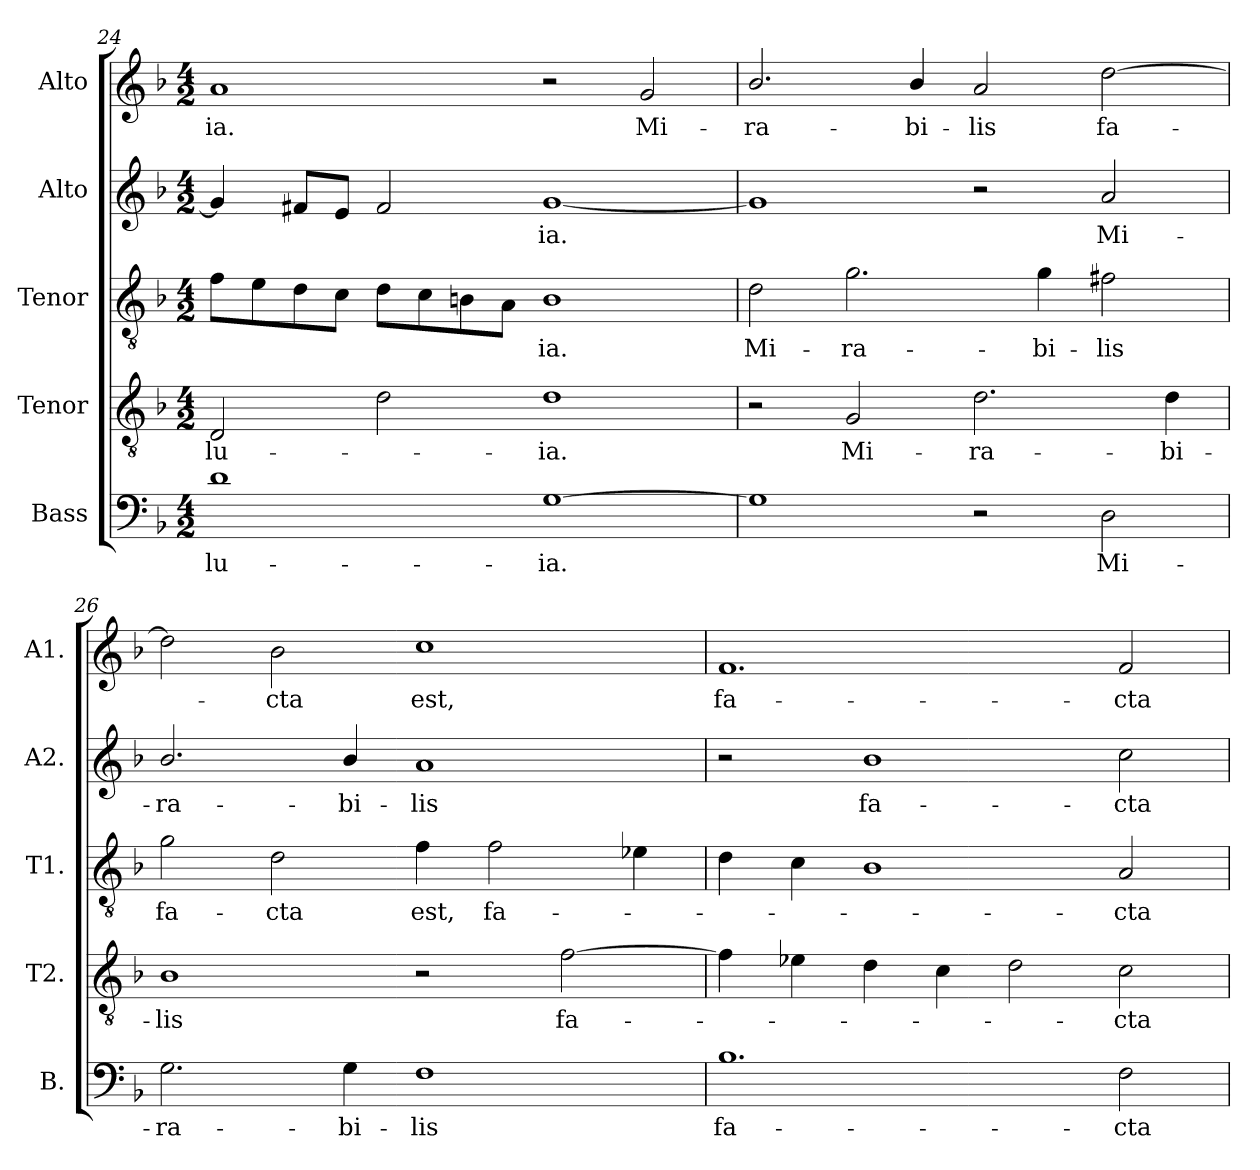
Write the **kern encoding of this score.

**kern	**text	**kern	**text	**kern	**text	**kern	**text	**kern	**text
*part5	*part5	*part4	*part4	*part3	*part3	*part2	*part2	*part1	*part1
*staff5	*staff5	*staff4	*staff4	*staff3	*staff3	*staff2	*staff2	*staff1	*staff1
*I"Bass	*	*I"Tenor	*	*I"Tenor	*	*I"Alto	*	*I"Alto	*
*I'B.	*	*I'T2.	*	*I'T1.	*	*I'A2.	*	*I'A1.	*
!!LO:LB:g=z
*clefF4	*	*clefGv2	*	*clefGv2	*	*clefG2	*	*clefG2	*
*	*	*ITrd7c12	*	*ITrd7c12	*	*	*	*	*
*k[b-]	*	*k[b-]	*	*k[b-]	*	*k[b-]	*	*k[b-]	*
*F:	*	*F:	*	*F:	*	*F:	*	*F:	*
*M4/2	*	*M4/2	*	*M4/2	*	*M4/2	*	*M4/2	*
=24	=24	=24	=24	=24	=24	=24	=24	=24	=24
!	!LO:LY:b:color=#000000	!	!	!	!	!	!	!	!
!	!	!	!LO:LY:b:color=#000000	!	!	!	!	!	!
!	!	!	!	!	!	!	!	!	!LO:LY:b:color=#000000
1di	-lu-	2DDi/	-lu-	8Fi\L	.	4gi/]	.	1ai	-ia.
.	.	.	.	8Ei\	.	.	.	.	.
.	.	.	.	8Di\	.	8f#Xi/L	.	.	.
.	.	.	.	8Ci\J	.	8ei/J	.	.	.
.	.	2Di\	.	8Di\L	.	2f#i/	.	.	.
.	.	.	.	8Ci\	.	.	.	.	.
.	.	.	.	8BBni\	.	.	.	.	.
.	.	.	.	8AAi\J	.	.	.	.	.
!	!LO:LY:b:color=#000000	!	!	!	!	!	!	!	!
!	!	!	!LO:LY:b:color=#000000	!	!	!	!	!	!
!	!	!	!	!	!LO:LY:b:color=#000000	!	!	!	!
!	!	!	!	!	!	!	!LO:LY:b:color=#000000	!	!
[1Gi	-ia.	1Di	-ia.	1BBi	-ia.	[1gi	-ia.	2r	.
!	!	!	!	!	!	!	!	!	!LO:LY:b:color=#000000
.	.	.	.	.	.	.	.	2gi/	Mi-
=25	=25	=25	=25	=25	=25	=25	=25	=25	=25
!	!	!	!	!	!LO:LY:b:color=#000000	!	!	!	!
!	!	!	!	!	!	!	!	!	!LO:LY:b:color=#000000
1Gi]	.	2r	.	2Di\	Mi-	1gi]	.	2.b-i/	-ra-
!	!	!	!LO:LY:b:color=#000000	!	!	!	!	!	!
!	!	!	!	!	!LO:LY:b:color=#000000	!	!	!	!
.	.	2GGi/	Mi-	2.Gi\	-ra-	.	.	.	.
!	!	!	!	!	!	!	!	!	!LO:LY:b:color=#000000
.	.	.	.	.	.	.	.	4b-i/	-bi-
!	!	!	!LO:LY:b:color=#000000	!	!	!	!	!	!
!	!	!	!	!	!	!	!	!	!LO:LY:b:color=#000000
2r	.	2.Di\	-ra-	.	.	2r	.	2ai/	-lis
!	!	!	!	!	!LO:LY:b:color=#000000	!	!	!	!
.	.	.	.	4Gi\	-bi-	.	.	.	.
!	!LO:LY:b:color=#000000	!	!	!	!	!	!	!	!
!	!	!	!	!	!LO:LY:b:color=#000000	!	!	!	!
!	!	!	!	!	!	!	!LO:LY:b:color=#000000	!	!
!	!	!	!	!	!	!	!	!	!LO:LY:b:color=#000000
2Di\	Mi-	.	.	2F#Xi\	-lis	2ai/	Mi-	[2ddi\	fa-
!	!	!	!LO:LY:b:color=#000000	!	!	!	!	!	!
.	.	4Di\	-bi-	.	.	.	.	.	.
=26	=26	=26	=26	=26	=26	=26	=26	=26	=26
!	!LO:LY:b:color=#000000	!	!	!	!	!	!	!	!
!	!	!	!LO:LY:b:color=#000000	!	!	!	!	!	!
!	!	!	!	!	!LO:LY:b:color=#000000	!	!	!	!
!	!	!	!	!	!	!	!LO:LY:b:color=#000000	!	!
2.Gi\	-ra-	1BB-i	-lis	2Gi\	fa-	2.b-i/	-ra-	2ddi\]	.
!	!	!	!	!	!LO:LY:b:color=#000000	!	!	!	!
!	!	!	!	!	!	!	!	!	!LO:LY:b:color=#000000
.	.	.	.	2Di\	-cta	.	.	2b-i\	-cta
!	!LO:LY:b:color=#000000	!	!	!	!	!	!	!	!
!	!	!	!	!	!	!	!LO:LY:b:color=#000000	!	!
4Gi\	-bi-	.	.	.	.	4b-i/	-bi-	.	.
!	!LO:LY:b:color=#000000	!	!	!	!	!	!	!	!
!	!	!	!	!	!LO:LY:b:color=#000000	!	!	!	!
!	!	!	!	!	!	!	!LO:LY:b:color=#000000	!	!
!	!	!	!	!	!	!	!	!	!LO:LY:b:color=#000000
1Fi	-lis	2r	.	4Fi\	est,	1ai	-lis	1cci	est,
!	!	!	!	!	!LO:LY:b:color=#000000	!	!	!	!
.	.	.	.	2Fi\	fa-	.	.	.	.
!	!	!	!LO:LY:b:color=#000000	!	!	!	!	!	!
.	.	[2Fi\	fa-	.	.	.	.	.	.
.	.	.	.	4E-Xi\	.	.	.	.	.
=27	=27	=27	=27	=27	=27	=27	=27	=27	=27
!	!LO:LY:b:color=#000000	!	!	!	!	!	!	!	!
!	!	!	!	!	!	!	!	!	!LO:LY:b:color=#000000
1.B-i	fa-	4Fi\]	.	4Di\	.	2r	.	1.fi	fa-
.	.	4E-Xi\	.	4Ci\	.	.	.	.	.
!	!	!	!	!	!	!	!LO:LY:b:color=#000000	!	!
.	.	4Di\	.	1BB-i	.	1b-i	fa-	.	.
.	.	4Ci\	.	.	.	.	.	.	.
.	.	2Di\	.	.	.	.	.	.	.
!	!LO:LY:b:color=#000000	!	!	!	!	!	!	!	!
!	!	!	!LO:LY:b:color=#000000	!	!	!	!	!	!
!	!	!	!	!	!LO:LY:b:color=#000000	!	!	!	!
!	!	!	!	!	!	!	!LO:LY:b:color=#000000	!	!
!	!	!	!	!	!	!	!	!	!LO:LY:b:color=#000000
2Fi\	-cta	2Ci\	-cta	2AAi/	-cta	2cci\	-cta	2fi/	-cta
=	=	=	=	=	=	=	=	=	=
*-	*-	*-	*-	*-	*-	*-	*-	*-	*-
